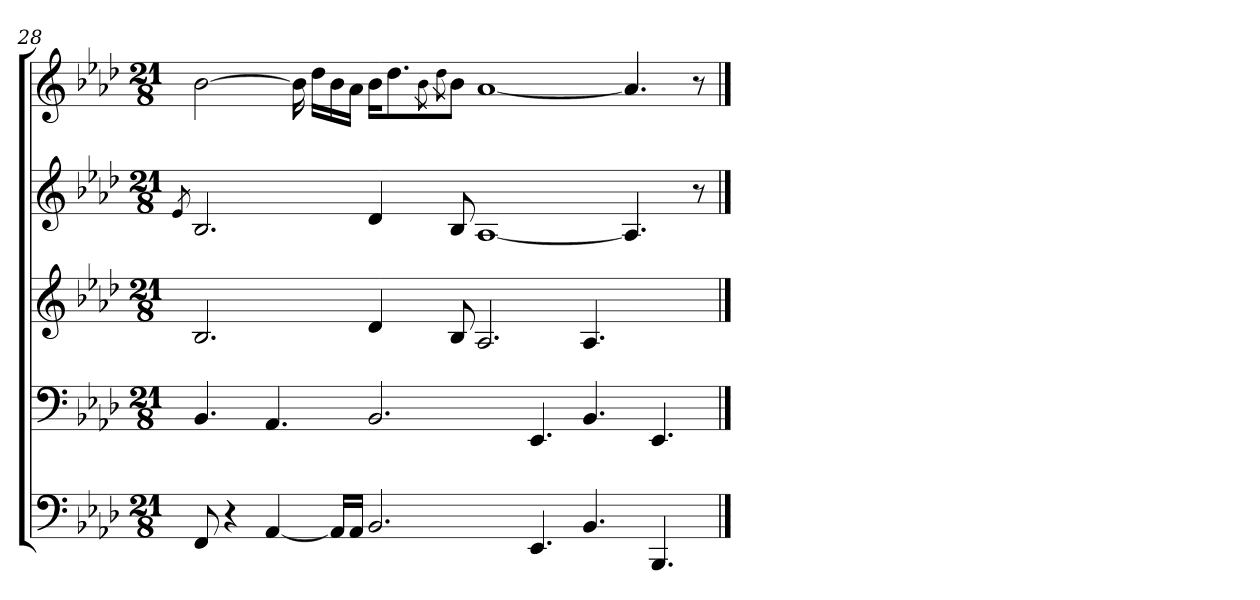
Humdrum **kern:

**kern	**kern	**kern	**kern	**kern
*part5	*part4	*part3	*part2	*part1
*staff5	*staff4	*staff3	*staff2	*staff1
*clefF4	*clefF4	*clefG2	*clefG2	*clefG2
*k[b-e-a-d-]	*k[b-e-a-d-]	*k[b-e-a-d-]	*k[b-e-a-d-]	*k[b-e-a-d-]
*M21/8	*M21/8	*M21/8	*M21/8	*M21/8
=28	=28	=28	=28	=28
.	.	.	8qe-	.
8FF	4.BB-	2.B-	2.B-	[2b-
4r	.	.	.	.
[4AA-	4.AA-	.	.	.
.	.	.	.	16b-]
.	.	.	.	16dd-\LL
16AA-/LL]	.	.	.	16b-\
16AA-/JJ	.	.	.	16a-\JJ
2.BB-	2.BB-	4d-	4d-	16b-\KL
.	.	.	.	8.dd-\
.	.	.	.	8qb-\
.	.	.	.	8qdd-\
.	.	8B-	8B-	8b-\J
.	.	2.A-	[1A-	[1a-
4.EE-	4.EE-	.	.	.
4.BB-	4.BB-	4.A-	.	.
.	.	.	4.A-]	4.a-]
4.BBB-	4.EE-	4.ryy	.	.
.	.	.	8r	8r
==	==	==	==	==
*-	*-	*-	*-	*-
